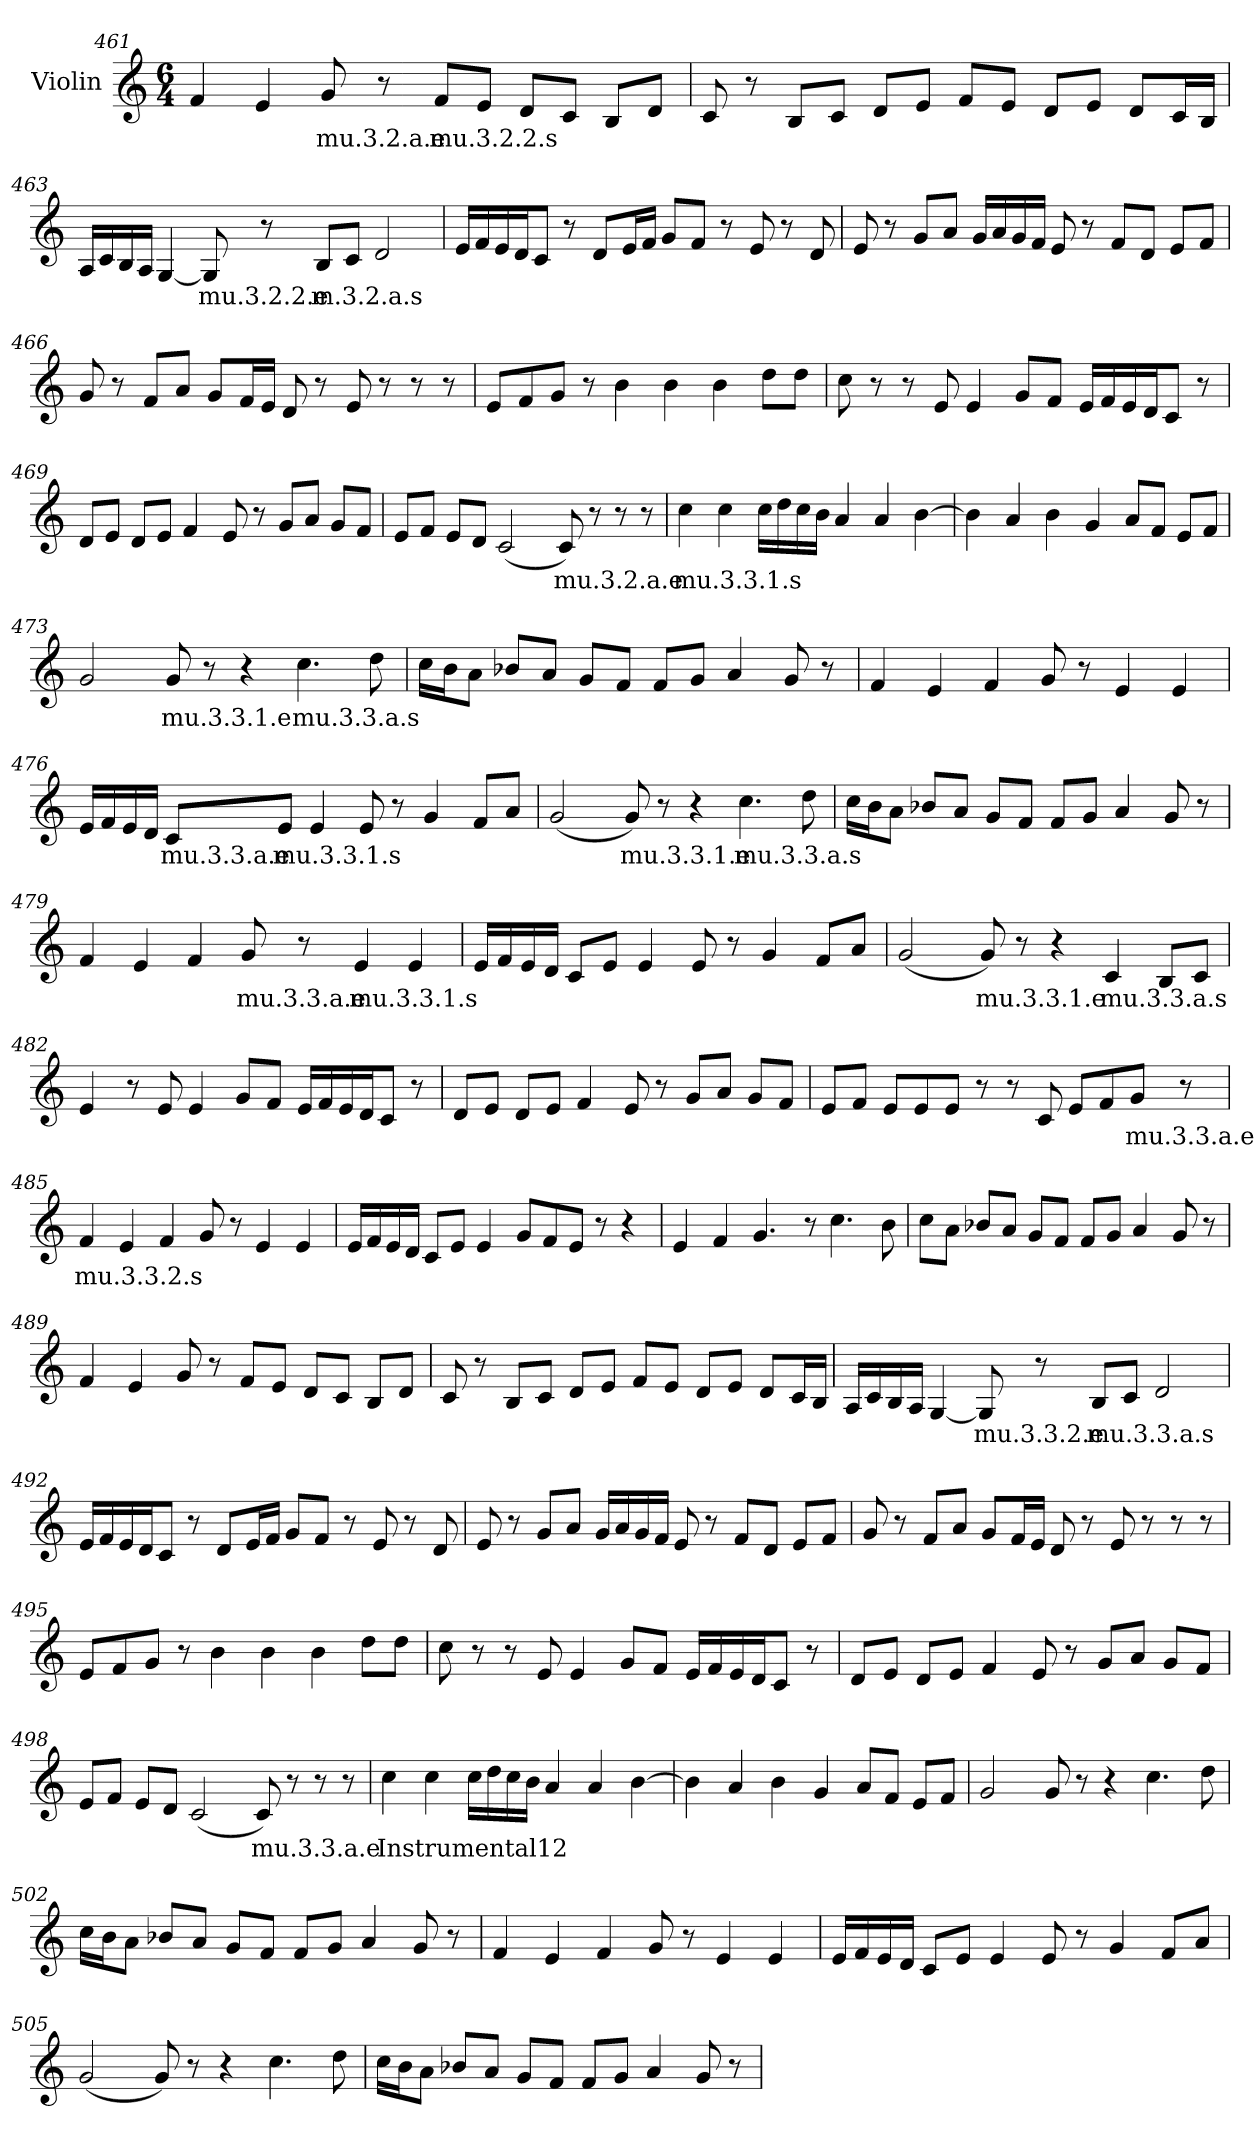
**kern	**text
*part1	*part1
*staff1	*staff1
*I"Violin	*
*clefG2	*
*k[]	*
*M6/4	*
=461	=461
4f/	.
4e/	.
!	!LO:LY:b
8g/	mu.3.2.a.e
8r	.
!	!LO:LY:b
8f/L	mu.3.2.2.s
8e/J	.
8d/L	.
8c/J	.
8B/L	.
8d/J	.
!!LO:LB:g=z
=462	=462
8c/	.
8r	.
8B/L	.
8c/J	.
8d/L	.
8e/J	.
8f/L	.
8e/J	.
8d/L	.
8e/J	.
8d/L	.
16c/L	.
16B/JJ	.
=463	=463
16A/LL	.
16c/	.
16B/	.
16A/JJ	.
[4G/	.
!	!LO:LY:b
8G/]	mu.3.2.2.e
8r	.
!	!LO:LY:b
8B/L	m.3.2.a.s
8c/J	.
2d/	.
!!LO:LB:g=z
=464	=464
16e/LL	.
16f/	.
16e/	.
16d/J	.
8c/J	.
8r	.
8d/L	.
16e/L	.
16f/JJ	.
8g/L	.
8f/J	.
8r	.
8e/	.
8r	.
8d/	.
=465	=465
8e/	.
8r	.
8g/L	.
8a/J	.
16g/LL	.
16a/	.
16g/	.
16f/JJ	.
8e/	.
8r	.
8f/L	.
8d/J	.
8e/L	.
8f/J	.
!!LO:PB:g=z
=466	=466
8g/	.
8r	.
8f/L	.
8a/J	.
8g/L	.
16f/L	.
16e/JJ	.
8d/	.
8r	.
8e/	.
8r	.
8r	.
8r	.
=467	=467
8e/L	.
8f/	.
8g/J	.
8r	.
4b\	.
4b\	.
4b\	.
8dd\L	.
8dd\J	.
=468	=468
8cc\	.
8r	.
8r	.
8e/	.
4e/	.
8g/L	.
8f/J	.
16e/LL	.
16f/	.
16e/	.
16d/J	.
8c/J	.
8r	.
!!LO:LB:g=z
=469	=469
8d/L	.
8e/J	.
8d/L	.
8e/J	.
4f/	.
8e/	.
8r	.
8g/L	.
8a/J	.
8g/L	.
8f/J	.
=470	=470
8e/L	.
8f/J	.
8e/L	.
8d/J	.
(2c/	.
!	!LO:LY:b
8c/)	mu.3.2.a.e
8r	.
8r	.
8r	.
=471	=471
!	!LO:LY:b
4cc\	mu.3.3.1.s
4cc\	.
16cc\LL	.
16dd\	.
16cc\	.
16b\JJ	.
4a/	.
4a/	.
[4b\	.
!!LO:LB:g=z
=472	=472
4b\]	.
4a/	.
4b\	.
4g/	.
8a/L	.
8f/J	.
8e/L	.
8f/J	.
=473	=473
2g/	.
!	!LO:LY:b
8g/	mu.3.3.1.e
8r	.
4r	.
!	!LO:LY:b
4.cc\	mu.3.3.a.s
8dd\	.
=474	=474
16cc\LL	.
16b\J	.
8a\J	.
8b-X/L	.
8a/J	.
8g/L	.
8f/J	.
8f/L	.
8g/J	.
4a/	.
8g/	.
8r	.
!!LO:LB:g=z
=475	=475
4f/	.
4e/	.
4f/	.
8g/	.
8r	.
4e/	.
4e/	.
=476	=476
16e/LL	.
16f/	.
16e/	.
16d/JJ	.
!	!LO:LY:b
8c/L	mu.3.3.a.e
!	!LO:LY:b
8e/J	mu.3.3.1.s
4e/	.
8e/	.
8r	.
4g/	.
8f/L	.
8a/J	.
=477	=477
(2g/	.
!	!LO:LY:b
8g/)	mu.3.3.1.e
8r	.
4r	.
!	!LO:LY:b
4.cc\	mu.3.3.a.s
8dd\	.
!!LO:LB:g=z
=478	=478
16cc\LL	.
16b\J	.
8a\J	.
8b-X/L	.
8a/J	.
8g/L	.
8f/J	.
8f/L	.
8g/J	.
4a/	.
8g/	.
8r	.
=479	=479
4f/	.
4e/	.
4f/	.
!	!LO:LY:b
8g/	mu.3.3.a.e
8r	.
!	!LO:LY:b
4e/	mu.3.3.1.s
4e/	.
=480	=480
16e/LL	.
16f/	.
16e/	.
16d/JJ	.
8c/L	.
8e/J	.
4e/	.
8e/	.
8r	.
4g/	.
8f/L	.
8a/J	.
!!LO:LB:g=z
=481	=481
(2g/	.
!	!LO:LY:b
8g/)	mu.3.3.1.e
8r	.
4r	.
!	!LO:LY:b
4c/	mu.3.3.a.s
8B/L	.
8c/J	.
=482	=482
4e/	.
8r	.
8e/	.
4e/	.
8g/L	.
8f/J	.
16e/LL	.
16f/	.
16e/	.
16d/J	.
8c/J	.
8r	.
=483	=483
8d/L	.
8e/J	.
8d/L	.
8e/J	.
4f/	.
8e/	.
8r	.
8g/L	.
8a/J	.
8g/L	.
8f/J	.
!!LO:LB:g=z
=484	=484
8e/L	.
8f/J	.
8e/L	.
8e/	.
8e/J	.
8r	.
8r	.
8c/	.
8e/L	.
8f/	.
!	!LO:LY:b
8g/J	mu.3.3.a.e
8r	.
=485	=485
!	!LO:LY:b
4f/	mu.3.3.2.s
4e/	.
4f/	.
8g/	.
8r	.
4e/	.
4e/	.
=486	=486
16e/LL	.
16f/	.
16e/	.
16d/JJ	.
8c/L	.
8e/J	.
4e/	.
8g/L	.
8f/	.
8e/J	.
8r	.
4r	.
!!LO:LB:g=z
=487	=487
4e/	.
4f/	.
4.g/	.
8r	.
4.cc\	.
8b\	.
=488	=488
8cc\L	.
8a\J	.
8b-X/L	.
8a/J	.
8g/L	.
8f/J	.
8f/L	.
8g/J	.
4a/	.
8g/	.
8r	.
=489	=489
4f/	.
4e/	.
8g/	.
8r	.
8f/L	.
8e/J	.
8d/L	.
8c/J	.
8B/L	.
8d/J	.
!!LO:PB:g=z
=490	=490
8c/	.
8r	.
8B/L	.
8c/J	.
8d/L	.
8e/J	.
8f/L	.
8e/J	.
8d/L	.
8e/J	.
8d/L	.
16c/L	.
16B/JJ	.
=491	=491
16A/LL	.
16c/	.
16B/	.
16A/JJ	.
[4G/	.
!	!LO:LY:b
8G/]	mu.3.3.2.e
8r	.
!	!LO:LY:b
8B/L	mu.3.3.a.s
8c/J	.
2d/	.
!!LO:LB:g=z
=492	=492
16e/LL	.
16f/	.
16e/	.
16d/J	.
8c/J	.
8r	.
8d/L	.
16e/L	.
16f/JJ	.
8g/L	.
8f/J	.
8r	.
8e/	.
8r	.
8d/	.
=493	=493
8e/	.
8r	.
8g/L	.
8a/J	.
16g/LL	.
16a/	.
16g/	.
16f/JJ	.
8e/	.
8r	.
8f/L	.
8d/J	.
8e/L	.
8f/J	.
!!LO:LB:g=z
=494	=494
8g/	.
8r	.
8f/L	.
8a/J	.
8g/L	.
16f/L	.
16e/JJ	.
8d/	.
8r	.
8e/	.
8r	.
8r	.
8r	.
=495	=495
8e/L	.
8f/	.
8g/J	.
8r	.
4b\	.
4b\	.
4b\	.
8dd\L	.
8dd\J	.
=496	=496
8cc\	.
8r	.
8r	.
8e/	.
4e/	.
8g/L	.
8f/J	.
16e/LL	.
16f/	.
16e/	.
16d/J	.
8c/J	.
8r	.
!!LO:LB:g=z
=497	=497
8d/L	.
8e/J	.
8d/L	.
8e/J	.
4f/	.
8e/	.
8r	.
8g/L	.
8a/J	.
8g/L	.
8f/J	.
=498	=498
8e/L	.
8f/J	.
8e/L	.
8d/J	.
(2c/	.
!	!LO:LY:b
8c/)	mu.3.3.a.e
8r	.
8r	.
8r	.
=499	=499
!	!LO:LY:b
4cc\	Instrumental12
4cc\	.
16cc\LL	.
16dd\	.
16cc\	.
16b\JJ	.
4a/	.
4a/	.
[4b\	.
!!LO:LB:g=z
=500	=500
4b\]	.
4a/	.
4b\	.
4g/	.
8a/L	.
8f/J	.
8e/L	.
8f/J	.
=501	=501
2g/	.
8g/	.
8r	.
4r	.
4.cc\	.
8dd\	.
=502	=502
16cc\LL	.
16b\J	.
8a\J	.
8b-X/L	.
8a/J	.
8g/L	.
8f/J	.
8f/L	.
8g/J	.
4a/	.
8g/	.
8r	.
!!LO:LB:g=z
=503	=503
4f/	.
4e/	.
4f/	.
8g/	.
8r	.
4e/	.
4e/	.
=504	=504
16e/LL	.
16f/	.
16e/	.
16d/JJ	.
8c/L	.
8e/J	.
4e/	.
8e/	.
8r	.
4g/	.
8f/L	.
8a/J	.
=505	=505
(2g/	.
8g/)	.
8r	.
4r	.
4.cc\	.
8dd\	.
!!LO:LB:g=z
=506	=506
16cc\LL	.
16b\J	.
8a\J	.
8b-X/L	.
8a/J	.
8g/L	.
8f/J	.
8f/L	.
8g/J	.
4a/	.
8g/	.
8r	.
=	=
*-	*-
